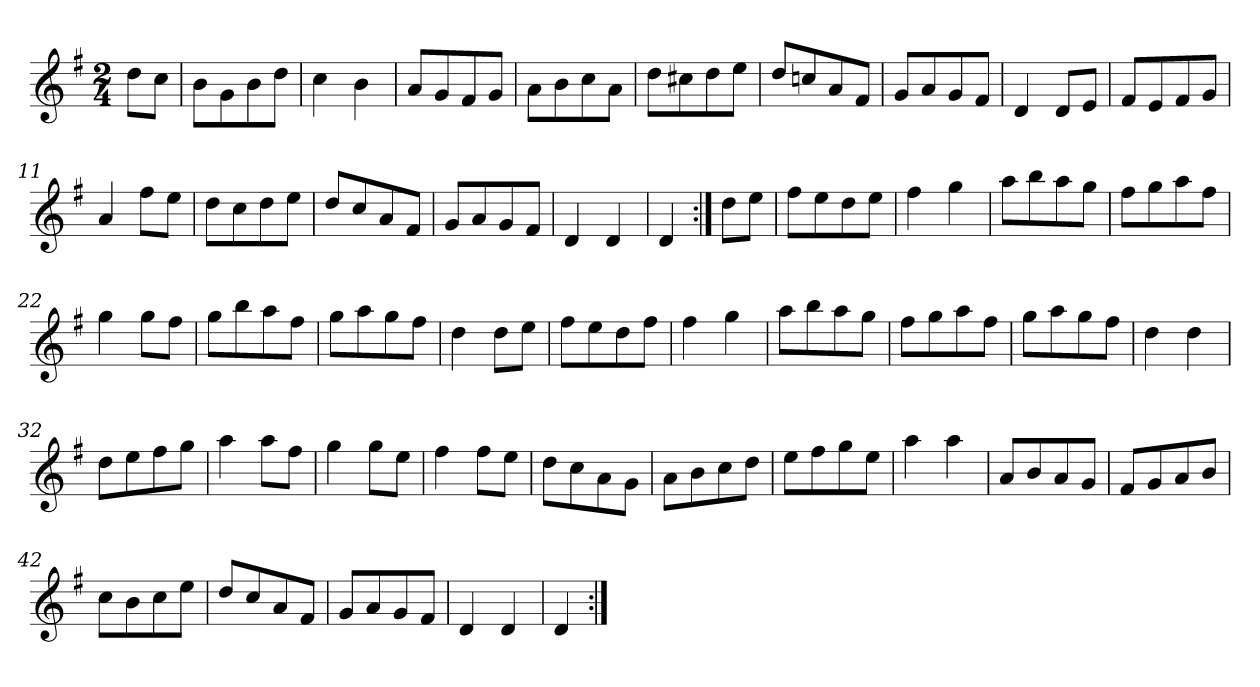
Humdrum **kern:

**kern
*part1
*staff1
*clefG2
*k[f#]
*M2/4
=1
8dd\L
8cc\J
=2
8b\L
8g\
8b\
8dd\J
=3
4cc\
4b\
=4
8a/L
8g/
8f#/
8g/J
=5
8a\L
8b\
8cc\
8a\J
=6
8dd\L
8cc#X\
8dd\
8ee\J
=7
8dd/L
8ccn/
8a/
8f#/J
=8
8g/L
8a/
8g/
8f#/J
=9
4d/
8d/L
8e/J
!!LO:LB:g=z
=10
8f#/L
8e/
8f#/
8g/J
=11
4a/
8ff#\L
8ee\J
=12
8dd\L
8cc\
8dd\
8ee\J
=13
8dd/L
8cc/
8a/
8f#/J
=14
8g/L
8a/
8g/
8f#/J
=15
4d/
4d/
=16
4d/
!!LO:LB:g=z
=17:|!
8dd\L
8ee\J
=18
8ff#\L
8ee\
8dd\
8ee\J
=19
4ff#\
4gg\
=20
8aa\L
8bb\
8aa\
8gg\J
=21
8ff#\L
8gg\
8aa\
8ff#\J
=22
4gg\
8gg\L
8ff#\J
=23
8gg\L
8bb\
8aa\
8ff#\J
=24
8gg\L
8aa\
8gg\
8ff#\J
=25
4dd\
8dd\L
8ee\J
!!LO:LB:g=z
=26
8ff#\L
8ee\
8dd\
8ff#\J
=27
4ff#\
4gg\
=28
8aa\L
8bb\
8aa\
8gg\J
=29
8ff#\L
8gg\
8aa\
8ff#\J
=30
8gg\L
8aa\
8gg\
8ff#\J
=31
4dd\
4dd\
!!LO:LB:g=z
=32
8dd\L
8ee\
8ff#\
8gg\J
=33
4aa\
8aa\L
8ff#\J
=34
4gg\
8gg\L
8ee\J
=35
4ff#\
8ff#\L
8ee\J
=36
8dd\L
8cc\
8a\
8g\J
=37
8a\L
8b\
8cc\
8dd\J
=38
8ee\L
8ff#\
8gg\
8ee\J
=39
4aa\
4aa\
!!LO:LB:g=z
=40
8a/L
8b/
8a/
8g/J
=41
8f#/L
8g/
8a/
8b/J
=42
8cc\L
8b\
8cc\
8ee\J
=43
8dd/L
8cc/
8a/
8f#/J
=44
8g/L
8a/
8g/
8f#/J
=45
4d/
4d/
=46
4d/
=:|!
*-
